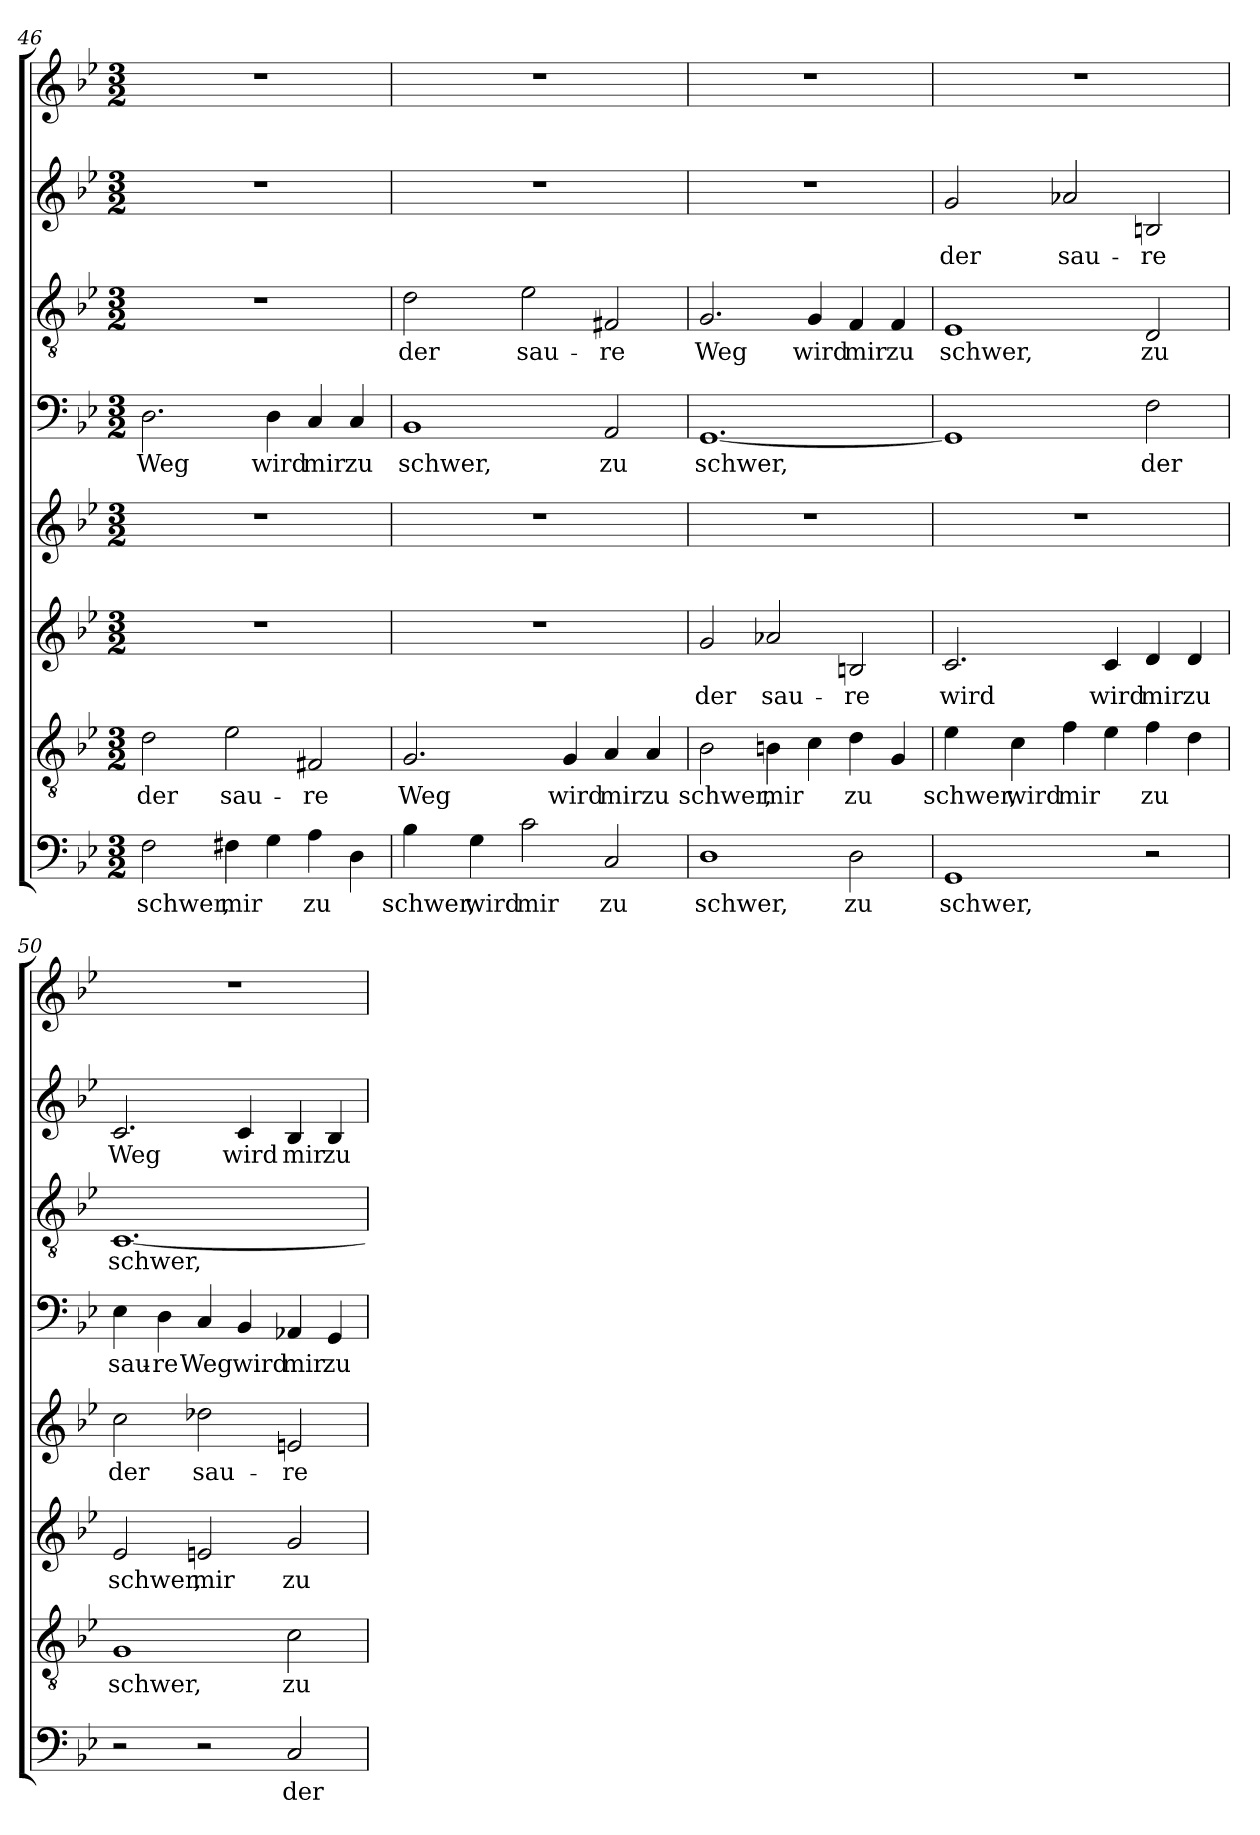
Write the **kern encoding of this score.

**kern	**text	**kern	**text	**kern	**text	**kern	**text	**kern	**text	**kern	**text	**kern	**text	**kern
*part8	*part8	*part7	*part7	*part6	*part6	*part5	*part5	*part4	*part4	*part3	*part3	*part2	*part2	*part1
*staff8	*staff8	*staff7	*staff7	*staff6	*staff6	*staff5	*staff5	*staff4	*staff4	*staff3	*staff3	*staff2	*staff2	*staff1
!!LO:PB:g=z
*clefF4	*	*clefGv2	*	*clefG2	*	*clefG2	*	*clefF4	*	*clefGv2	*	*clefG2	*	*clefG2
*k[b-e-]	*	*k[b-e-]	*	*k[b-e-]	*	*k[b-e-]	*	*k[b-e-]	*	*k[b-e-]	*	*k[b-e-]	*	*k[b-e-]
*B-:	*	*B-:	*	*B-:	*	*B-:	*	*B-:	*	*B-:	*	*B-:	*	*B-:
*M3/2	*	*M3/2	*	*M3/2	*	*M3/2	*	*M3/2	*	*M3/2	*	*M3/2	*	*M3/2
=46	=46	=46	=46	=46	=46	=46	=46	=46	=46	=46	=46	=46	=46	=46
!	!LO:LY:b	!	!LO:LY:b	!	!	!	!	!	!LO:LY:b	!	!	!	!	!
2F\	schwer,	2d\	der	1.r	.	1.r	.	2.D\	Weg	1.r	.	1.r	.	1.r
!	!LO:LY:b	!	!LO:LY:b	!	!	!	!	!	!	!	!	!	!	!
4F#X\	mir	2e-\	sau-	.	.	.	.	.	.	.	.	.	.	.
!	!	!	!	!	!	!	!	!	!LO:LY:b	!	!	!	!	!
4G\	.	.	.	.	.	.	.	4D\	wird	.	.	.	.	.
!	!LO:LY:b	!	!LO:LY:b	!	!	!	!	!	!LO:LY:b	!	!	!	!	!
4A\	zu	2F#X/	-re	.	.	.	.	4C/	mir	.	.	.	.	.
!	!	!	!	!	!	!	!	!	!LO:LY:b	!	!	!	!	!
4D\	.	.	.	.	.	.	.	4C/	zu	.	.	.	.	.
=47	=47	=47	=47	=47	=47	=47	=47	=47	=47	=47	=47	=47	=47	=47
!	!LO:LY:b	!	!LO:LY:b	!	!	!	!	!	!LO:LY:b	!	!LO:LY:b	!	!	!
4B-\	schwer,	2.G/	Weg	1.r	.	1.r	.	1BB-	schwer,	2d\	der	1.r	.	1.r
!	!LO:LY:b	!	!	!	!	!	!	!	!	!	!	!	!	!
4G\	wird	.	.	.	.	.	.	.	.	.	.	.	.	.
!	!LO:LY:b	!	!	!	!	!	!	!	!	!	!LO:LY:b	!	!	!
2c\	mir	.	.	.	.	.	.	.	.	2e-\	sau-	.	.	.
!	!	!	!LO:LY:b	!	!	!	!	!	!	!	!	!	!	!
.	.	4G/	wird	.	.	.	.	.	.	.	.	.	.	.
!	!LO:LY:b	!	!LO:LY:b	!	!	!	!	!	!LO:LY:b	!	!LO:LY:b	!	!	!
2C/	zu	4A/	mir	.	.	.	.	2AA/	zu	2F#X/	-re	.	.	.
!	!	!	!LO:LY:b	!	!	!	!	!	!	!	!	!	!	!
.	.	4A/	zu	.	.	.	.	.	.	.	.	.	.	.
=48	=48	=48	=48	=48	=48	=48	=48	=48	=48	=48	=48	=48	=48	=48
!	!LO:LY:b	!	!LO:LY:b	!	!LO:LY:b	!	!	!	!LO:LY:b	!	!LO:LY:b	!	!	!
1D	schwer,	2B-\	schwer,	2g/	der	1.r	.	[1.GG	schwer,	2.G/	Weg	1.r	.	1.r
!	!	!	!LO:LY:b	!	!LO:LY:b	!	!	!	!	!	!	!	!	!
.	.	4Bn\	mir	2a-X/	sau-	.	.	.	.	.	.	.	.	.
!	!	!	!	!	!	!	!	!	!	!	!LO:LY:b	!	!	!
.	.	4c\	.	.	.	.	.	.	.	4G/	wird	.	.	.
!	!LO:LY:b	!	!LO:LY:b	!	!LO:LY:b	!	!	!	!	!	!LO:LY:b	!	!	!
2D\	zu	4d\	zu	2Bn/	-re	.	.	.	.	4F/	mir	.	.	.
!	!	!	!	!	!	!	!	!	!	!	!LO:LY:b	!	!	!
.	.	4G/	.	.	.	.	.	.	.	4F/	zu	.	.	.
=49	=49	=49	=49	=49	=49	=49	=49	=49	=49	=49	=49	=49	=49	=49
!	!LO:LY:b	!	!LO:LY:b	!	!LO:LY:b	!	!	!	!	!	!LO:LY:b	!	!LO:LY:b	!
1GG	schwer,	4e-\	schwer,	2.c/	wird	1.r	.	1GG]	.	1E-	schwer,	2g/	der	1.r
!	!	!	!LO:LY:b	!	!	!	!	!	!	!	!	!	!	!
.	.	4c\	wird	.	.	.	.	.	.	.	.	.	.	.
!	!	!	!LO:LY:b	!	!	!	!	!	!	!	!	!	!LO:LY:b	!
.	.	4f\	mir	.	.	.	.	.	.	.	.	2a-X/	sau-	.
!	!	!	!	!	!LO:LY:b	!	!	!	!	!	!	!	!	!
.	.	4e-\	.	4c/	wird	.	.	.	.	.	.	.	.	.
!	!	!	!LO:LY:b	!	!LO:LY:b	!	!	!	!LO:LY:b	!	!LO:LY:b	!	!LO:LY:b	!
2r	.	4f\	zu	4d/	mir	.	.	2F\	der	2D/	zu	2Bn/	-re	.
!	!	!	!	!	!LO:LY:b	!	!	!	!	!	!	!	!	!
.	.	4d\	.	4d/	zu	.	.	.	.	.	.	.	.	.
=50	=50	=50	=50	=50	=50	=50	=50	=50	=50	=50	=50	=50	=50	=50
!	!	!	!LO:LY:b	!	!LO:LY:b	!	!LO:LY:b	!	!LO:LY:b	!	!LO:LY:b	!	!LO:LY:b	!
2r	.	1G	schwer,	2e-/	schwer,	2cc\	der	4E-\	sau-	[1.C	schwer,	2.c/	Weg	1.r
!	!	!	!	!	!	!	!	!	!LO:LY:b	!	!	!	!	!
.	.	.	.	.	.	.	.	4D\	-re	.	.	.	.	.
!	!	!	!	!	!LO:LY:b	!	!LO:LY:b	!	!LO:LY:b	!	!	!	!	!
2r	.	.	.	2en/	mir	2dd-X\	sau-	4C/	Weg	.	.	.	.	.
!	!	!	!	!	!	!	!	!	!LO:LY:b	!	!	!	!LO:LY:b	!
.	.	.	.	.	.	.	.	4BB-/	wird	.	.	4c/	wird	.
!	!LO:LY:b	!	!LO:LY:b	!	!LO:LY:b	!	!LO:LY:b	!	!LO:LY:b	!	!	!	!LO:LY:b	!
2C/	der	2c\	zu	2g/	zu	2en/	-re	4AA-X/	mir	.	.	4B-/	mir	.
!	!	!	!	!	!	!	!	!	!LO:LY:b	!	!	!	!LO:LY:b	!
.	.	.	.	.	.	.	.	4GG/	zu	.	.	4B-/	zu	.
=	=	=	=	=	=	=	=	=	=	=	=	=	=	=
*-	*-	*-	*-	*-	*-	*-	*-	*-	*-	*-	*-	*-	*-	*-
